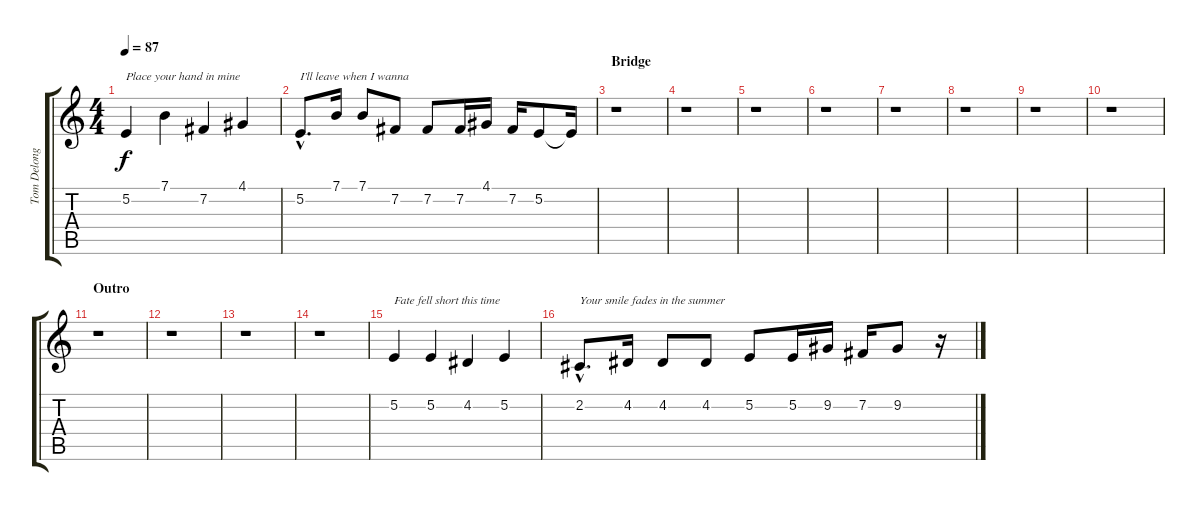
\track ("Tom Delonge" "Tom Delong") {instrument altosax}
\staff {score tabs}
\tuning (E4 B3 G3 D3 A2 E2) {hide}
\ts (4 4)
\tempo 87
\clef g2
\ks c
5.2.4{txt "Place your hand in mine" dy f} 7.1.4 7.2.4 4.1.4 |
5.2{hac}.8{d txt "I’ll leave when I wanna"} 7.1.16 7.1.8 7.2.8 7.2.8 7.2.16 4.1.16 7.2.16 5.2.8 5.2{t}.16 |
\section ("" "Bridge")
r.1 |
r.1 |
r.1 |
r.1 |
r.1 |
r.1 |
r.1 |
r.1 |
\section ("" "Outro")
r.1 |
r.1 |
r.1 |
r.1 |
5.2.4{txt "Fate fell short this time"} 5.2.4 4.2.4 5.2.4 |
2.2{hac}.8{d txt "Your smile fades in the summer"} 4.2.16 4.2.8 4.2.8 5.2.8 5.2.16 9.2.16 7.2.16 9.2.8 r.16
